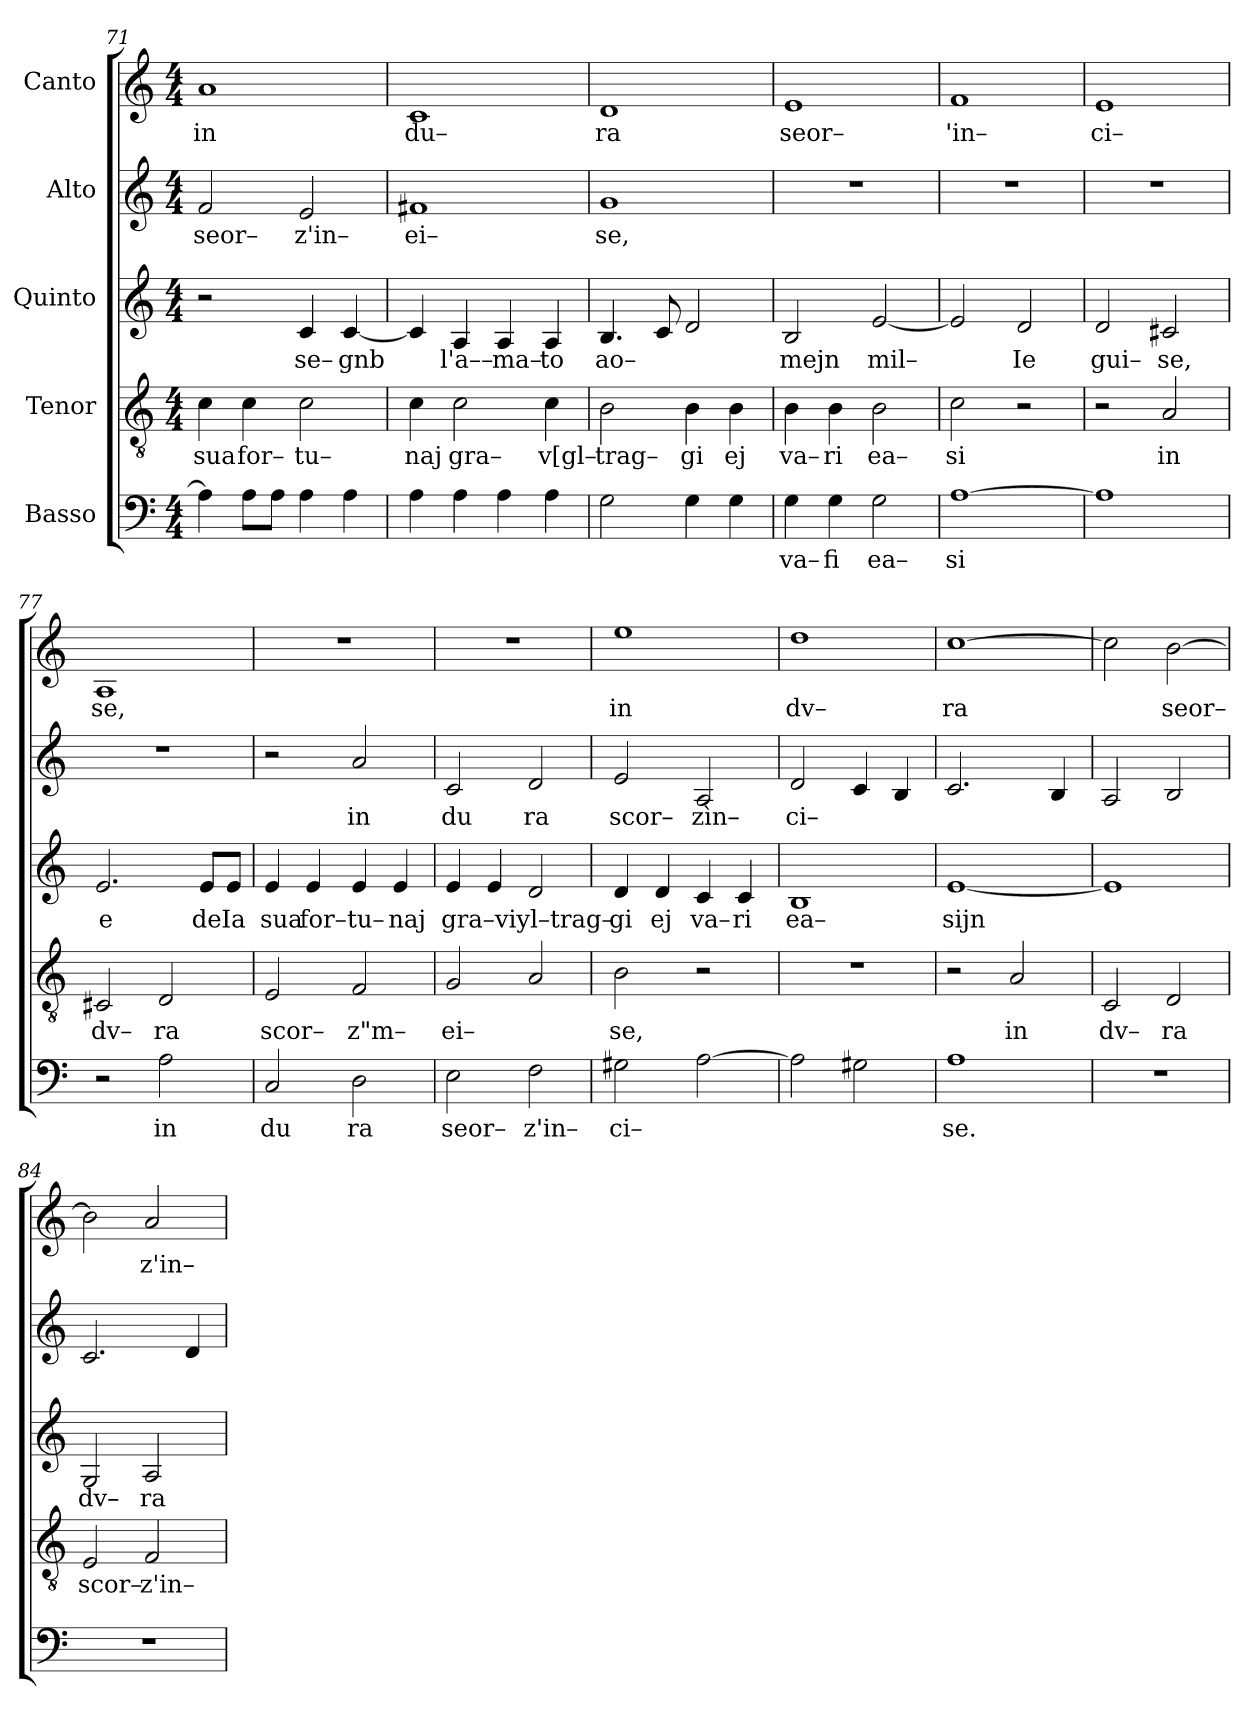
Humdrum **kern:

**kern	**text	**kern	**text	**kern	**text	**kern	**text	**kern	**text
*part5	*part5	*part4	*part4	*part3	*part3	*part2	*part2	*part1	*part1
*staff5	*staff5	*staff4	*staff4	*staff3	*staff3	*staff2	*staff2	*staff1	*staff1
*I"Basso	*	*I"Tenor	*	*I"Quinto	*	*I"Alto	*	*I"Canto	*
*clefF4	*	*clefGv2	*	*clefG2	*	*clefG2	*	*clefG2	*
*k[]	*	*k[]	*	*k[]	*	*k[]	*	*k[]	*
*M4/4	*	*M4/4	*	*M4/4	*	*M4/4	*	*M4/4	*
=71	=71	=71	=71	=71	=71	=71	=71	=71	=71
!	!	!	!LO:LY:b	!	!	!	!LO:LY:b	!	!LO:LY:b
4A\]	.	4c\	sua	2r	.	2f/	seor–	1a	in
!	!	!	!LO:LY:b	!	!	!	!	!	!
8A\L	.	4c\	for–	.	.	.	.	.	.
8A\J	.	.	.	.	.	.	.	.	.
!	!	!	!LO:LY:b	!	!LO:LY:b	!	!LO:LY:b	!	!
4A\	.	2c\	tu–	4c/	se–	2e/	z'in–	.	.
!	!	!	!	!	!LO:LY:b	!	!	!	!
4A\	.	.	.	[4c/	gnb	.	.	.	.
=72	=72	=72	=72	=72	=72	=72	=72	=72	=72
!	!	!	!LO:LY:b	!	!	!	!LO:LY:b	!	!LO:LY:b
4A\	.	4c\	naj	4c/]	.	1f#X	ei–	1c	du–
!	!	!	!LO:LY:b	!	!LO:LY:b	!	!	!	!
4A\	.	2c\	gra–	4A/	l'a––	.	.	.	.
!	!	!	!	!	!LO:LY:b	!	!	!	!
4A\	.	.	.	4A/	ma–	.	.	.	.
!	!	!	!LO:LY:b	!	!LO:LY:b	!	!	!	!
4A\	.	4c\	v[gl–	4A/	to	.	.	.	.
=73	=73	=73	=73	=73	=73	=73	=73	=73	=73
!	!	!	!LO:LY:b	!	!LO:LY:b	!	!LO:LY:b	!	!LO:LY:b
2G\	.	2B\	trag–	4.B/	ao–	1g	se,	1d	ra
.	.	.	.	8c/	.	.	.	.	.
!	!	!	!LO:LY:b	!	!	!	!	!	!
4G\	.	4B\	gi	2d/	.	.	.	.	.
!	!	!	!LO:LY:b	!	!	!	!	!	!
4G\	.	4B\	ej	.	.	.	.	.	.
=74	=74	=74	=74	=74	=74	=74	=74	=74	=74
!	!LO:LY:b	!	!LO:LY:b	!	!LO:LY:b	!	!	!	!LO:LY:b
4G\	va–	4B\	va–	2B/	mejn	1r	.	1e	seor–
!	!LO:LY:b	!	!LO:LY:b	!	!	!	!	!	!
4G\	fi	4B\	ri	.	.	.	.	.	.
!	!LO:LY:b	!	!LO:LY:b	!	!LO:LY:b	!	!	!	!
2G\	ea–	2B\	ea–	[2e/	mil–	.	.	.	.
=75	=75	=75	=75	=75	=75	=75	=75	=75	=75
!	!LO:LY:b	!	!LO:LY:b	!	!	!	!	!	!LO:LY:b
[1A	si	2c\	si	2e/]	.	1r	.	1f	'in–
!	!	!	!	!	!LO:LY:b	!	!	!	!
.	.	2r	.	2d/	Ie	.	.	.	.
=76	=76	=76	=76	=76	=76	=76	=76	=76	=76
!	!	!	!	!	!LO:LY:b	!	!	!	!LO:LY:b
1A]	.	2r	.	2d/	gui–	1r	.	1e	ci–
!	!	!	!LO:LY:b	!	!LO:LY:b	!	!	!	!
.	.	2A/	in	2c#X/	se,	.	.	.	.
=77	=77	=77	=77	=77	=77	=77	=77	=77	=77
!	!	!	!LO:LY:b	!	!LO:LY:b	!	!	!	!LO:LY:b
2r	.	2C#X/	dv–	2.e/	e	1r	.	1A	se,
!	!LO:LY:b	!	!LO:LY:b	!	!	!	!	!	!
2A\	in	2D/	ra	.	.	.	.	.	.
!	!	!	!	!	!LO:LY:b	!	!	!	!
.	.	.	.	8e/L	de	.	.	.	.
!	!	!	!	!	!LO:LY:b	!	!	!	!
.	.	.	.	8e/J	Ia	.	.	.	.
=78	=78	=78	=78	=78	=78	=78	=78	=78	=78
!	!LO:LY:b	!	!LO:LY:b	!	!LO:LY:b	!	!	!	!
2C/	du	2E/	scor–	4e/	sua	2r	.	1r	.
!	!	!	!	!	!LO:LY:b	!	!	!	!
.	.	.	.	4e/	for–	.	.	.	.
!	!LO:LY:b	!	!LO:LY:b	!	!LO:LY:b	!	!LO:LY:b	!	!
2D\	ra	2F/	z"m–	4e/	tu–	2a/	in	.	.
!	!	!	!	!	!LO:LY:b	!	!	!	!
.	.	.	.	4e/	naj	.	.	.	.
=79	=79	=79	=79	=79	=79	=79	=79	=79	=79
!	!LO:LY:b	!	!LO:LY:b	!	!LO:LY:b	!	!LO:LY:b	!	!
2E\	seor–	2G/	ei–	4e/	gra–viyl–trag–	2c/	du	1r	.
.	.	.	.	4e/	.	.	.	.	.
!	!LO:LY:b	!	!	!	!	!	!LO:LY:b	!	!
2F\	z'in–	2A/	.	2d/	.	2d/	ra	.	.
=80	=80	=80	=80	=80	=80	=80	=80	=80	=80
!	!LO:LY:b	!	!LO:LY:b	!	!LO:LY:b	!	!LO:LY:b	!	!LO:LY:b
2G#X\	ci–	2B\	se,	4d/	gi	2e/	scor–	1ee	in
!	!	!	!	!	!LO:LY:b	!	!	!	!
.	.	.	.	4d/	ej	.	.	.	.
!	!	!	!	!	!LO:LY:b	!	!LO:LY:b	!	!
[2A\	.	2r	.	4c/	va–	2A/	zìn–	.	.
!	!	!	!	!	!LO:LY:b	!	!	!	!
.	.	.	.	4c/	ri	.	.	.	.
=81	=81	=81	=81	=81	=81	=81	=81	=81	=81
!	!	!	!	!	!LO:LY:b	!	!LO:LY:b	!	!LO:LY:b
2A\]	.	1r	.	1B	ea–	2d/	ci–	1dd	dv–
2G#X\	.	.	.	.	.	4c/	.	.	.
.	.	.	.	.	.	4B/	.	.	.
=82	=82	=82	=82	=82	=82	=82	=82	=82	=82
!	!LO:LY:b	!	!	!	!LO:LY:b	!	!	!	!LO:LY:b
1A	se.	2r	.	[1e	sijn	2.c/	.	[1cc	ra
!	!	!	!LO:LY:b	!	!	!	!	!	!
.	.	2A/	in	.	.	.	.	.	.
.	.	.	.	.	.	4B/	.	.	.
=83	=83	=83	=83	=83	=83	=83	=83	=83	=83
!	!	!	!LO:LY:b	!	!	!	!	!	!
1r	.	2C/	dv–	1e]	.	2A/	.	2cc\]	.
!	!	!	!LO:LY:b	!	!	!	!	!	!LO:LY:b
.	.	2D/	ra	.	.	2B/	.	[2b\	seor–
=84	=84	=84	=84	=84	=84	=84	=84	=84	=84
!	!	!	!LO:LY:b	!	!LO:LY:b	!	!	!	!
1r	.	2E/	scor–	2G/	dv–	2.c/	.	2b\]	.
!	!	!	!LO:LY:b	!	!LO:LY:b	!	!	!	!LO:LY:b
.	.	2F/	z'in–	2A/	ra	.	.	2a/	z'in–
.	.	.	.	.	.	4d/	.	.	.
=	=	=	=	=	=	=	=	=	=
*-	*-	*-	*-	*-	*-	*-	*-	*-	*-
